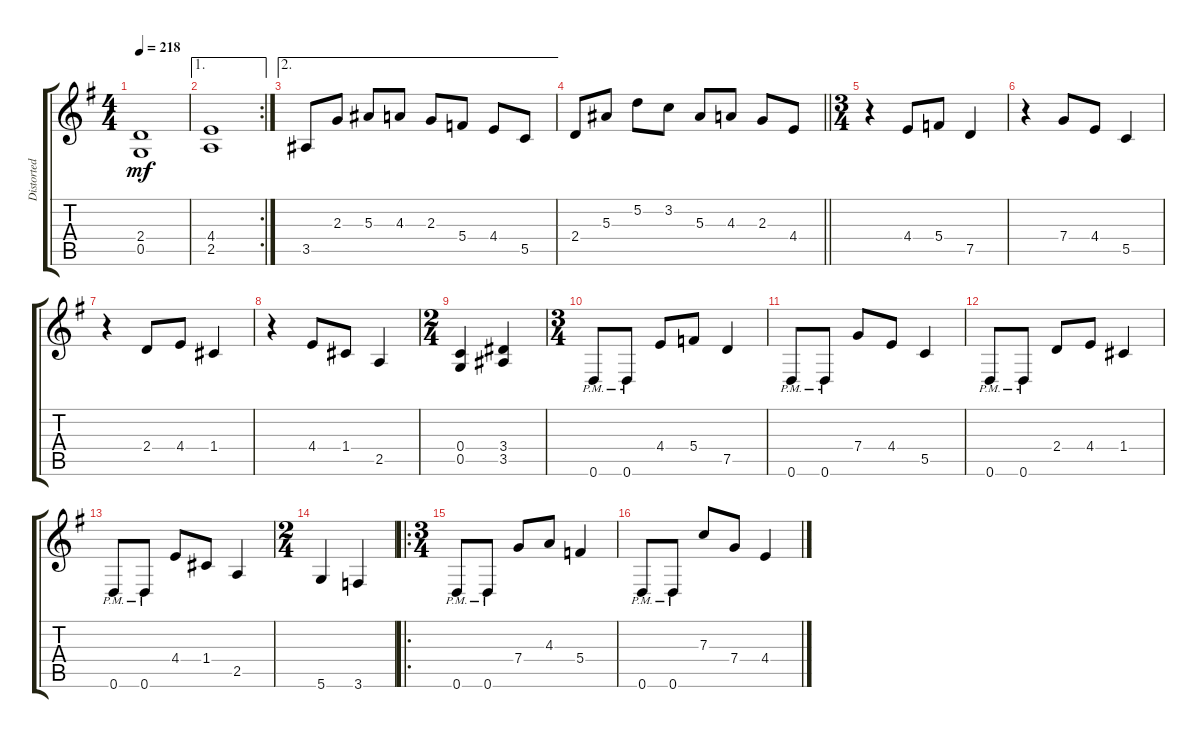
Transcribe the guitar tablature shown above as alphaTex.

\track ("Distorted Guitar (right channel)" "Distorted ") {instrument overdrivenguitar}
\staff {score tabs}
\tuning (D4 A3 F3 C3 G2 D2) {hide}
\ts (4 4)
\tempo 218
\clef g2
\ks g
(2.4 0.5).1{dy mf} |
\ae 1
\rc 2
(4.4 2.5).1 |
\ae 2
3.5.8 2.3.8 5.3.8 4.3.8 2.3.8 5.4.8 4.4.8 5.5.8 |
\barLineRight lightlight
2.4.8 5.3.8 5.2.8 3.2.8 5.3.8 4.3.8 2.3.8 4.4.8 |
\ts (3 4)
r.4 4.4.8 5.4.8 7.5.4 |
r.4 7.4.8 4.4.8 5.5.4 |
r.4 2.4.8 4.4.8 1.4.4 |
r.4 4.4.8 1.4.8 2.5.4 |
\ts (2 4)
(0.4 0.5).4 (3.4 3.5).4 |
\ts (3 4)
0.6{pm}.8 0.6{pm}.8 4.4.8 5.4.8 7.5.4 |
0.6{pm}.8 0.6{pm}.8 7.4.8 4.4.8 5.5.4 |
0.6{pm}.8 0.6{pm}.8 2.4.8 4.4.8 1.4.4 |
0.6{pm}.8 0.6{pm}.8 4.4.8 1.4.8 2.5.4 |
\ts (2 4)
5.6.4 3.6.4 |
\ro
\ts (3 4)
0.6{pm}.8 0.6{pm}.8 7.4.8 4.3.8 5.4.4 |
0.6{pm}.8 0.6{pm}.8 7.3.8 7.4.8 4.4.4
